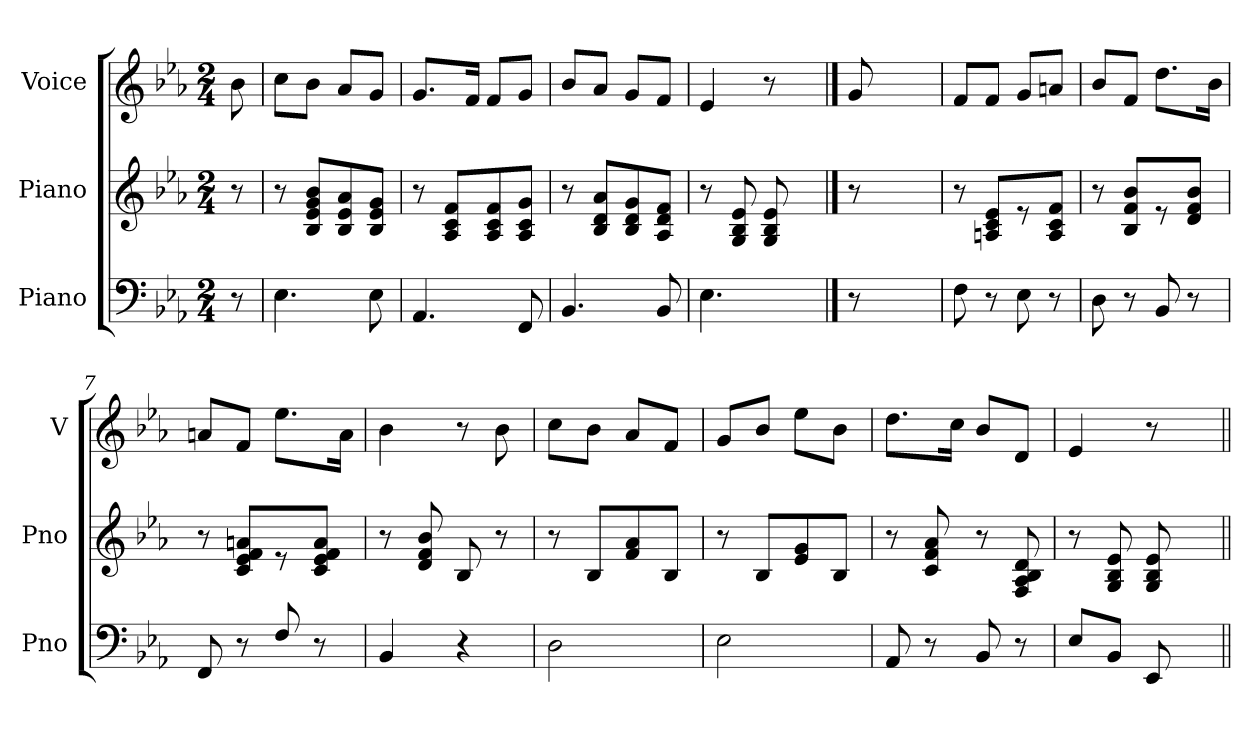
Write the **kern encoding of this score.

**kern	**kern	**kern
*part3	*part2	*part1
*staff3	*staff2	*staff1
*I"Piano	*I"Piano	*I"Voice
*I'Pno	*I'Pno	*I'V
*clefF4	*clefG2	*clefG2
*k[b-e-a-]	*k[b-e-a-]	*k[b-e-a-]
*M2/4	*M2/4	*M2/4
*MM100	*MM100	*MM100
=	=	=
8r	8r	8b-\
=1	=1	=1
4.E-\	8r	8cc\L
.	8B-/ 8e-/ 8g/ 8b-/L	8b-\J
.	8B-/ 8e-/ 8a-/	8a-/L
8E-\	8B-/ 8e-/ 8g/J	8g/J
=2	=2	=2
4.AA-/	8r	8.g/L
.	8A-/ 8c/ 8f/L	.
.	.	16f/Jk
.	8A-/ 8c/ 8f/	8f/L
8FF/	8A-/ 8c/ 8g/J	8g/J
=3	=3	=3
4.BB-/	8r	8b-/L
.	8B-/ 8d/ 8a-/L	8a-/J
.	8B-/ 8d/ 8g/	8g/L
8BB-/	8A-/ 8d/ 8f/J	8f/J
=4	=4	=4
4.E-\	8r	4e-/
.	8G/ 8B-/ 8e-/	.
.	8G/ 8B-/ 8e-/	8r
8ryy	8ryy	8ryy
==	==	==
8r	8r	8g/
4.ryy	4.ryy	4.ryy
=5	=5	=5
8F\L	8r	8f/L
8r	8An/ 8c/ 8e-/L	8f/J
8E-\	8r	8g/L
8r	8A/ 8c/ 8f/J	8an/J
=6	=6	=6
8D\L	8r	8b-/L
8r	8B-/ 8f/ 8b-/L	8f/J
8BB-/	8r	8.dd\L
8r	8d/ 8f/ 8b-/J	.
.	.	16b-\Jk
!!LO:LB:g=z
=7	=7	=7
8FF/L	8r	8an/L
8r	8c/ 8e-/ 8f/ 8an/L	8f/J
8F/	8r	8.ee-\L
8r	8c/ 8e-/ 8f/ 8a/J	.
.	.	16a\Jk
=8	=8	=8
4BB-/	8r	4b-\
.	8d/ 8f/ 8b-/	.
4r	8B-/	8r
.	8r	8b-\
=9	=9	=9
2D\	8r	8cc\L
.	8B-/L	8b-\J
.	8f/ 8a-/	8a-/L
.	8B-/J	8f/J
=10	=10	=10
2E-\	8r	8g/L
.	8B-/L	8b-/J
.	8e-/ 8g/	8ee-\L
.	8B-/J	8b-\J
=11	=11	=11
8AA-/L	8r	8.dd\L
8r	8c/ 8f/ 8a-/	.
.	.	16cc\Jk
8BB-/	8r	8b-/L
8r	8F/ 8A-/ 8B-/ 8d/	8d/J
=12	=12	=12
8E-/L	8r	4e-/
8BB-/J	8G/ 8B-/ 8e-/	.
8EE-/	8G/ 8B-/ 8e-/	8r
8ryy	8ryy	8ryy
=||	=||	=||
*-	*-	*-
